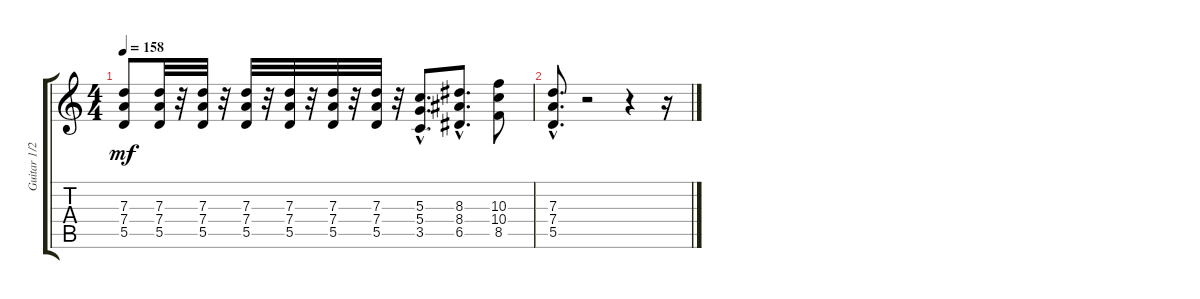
\track ("Guitar 1/2 - Brett Gurewitz/Greg Hetson" "Guitar 1/2") {instrument distortionguitar}
\staff {score tabs}
\tuning (E4 B3 G3 D3 A2 E2) {hide}
\ts (4 4)
\tempo 158
\clef g2
\ks c
(7.3 7.4 5.5).8{dy mf} (7.3 7.4 5.5).32 r.32 (7.3 7.4 5.5).32 r.32 (7.3 7.4 5.5).32 r.32 (7.3 7.4 5.5).32 r.32 (7.3 7.4 5.5).32 r.32 (7.3 7.4 5.5).32 r.32 (5.3{hac} 5.4{hac} 3.5{hac}).8{d} (8.3{hac} 8.4{hac} 6.5{hac}).8{d} (10.3 10.4 8.5).8 |
(7.3{hac} 7.4{hac} 5.5{hac}).8{d} r.2 r.4 r.16
